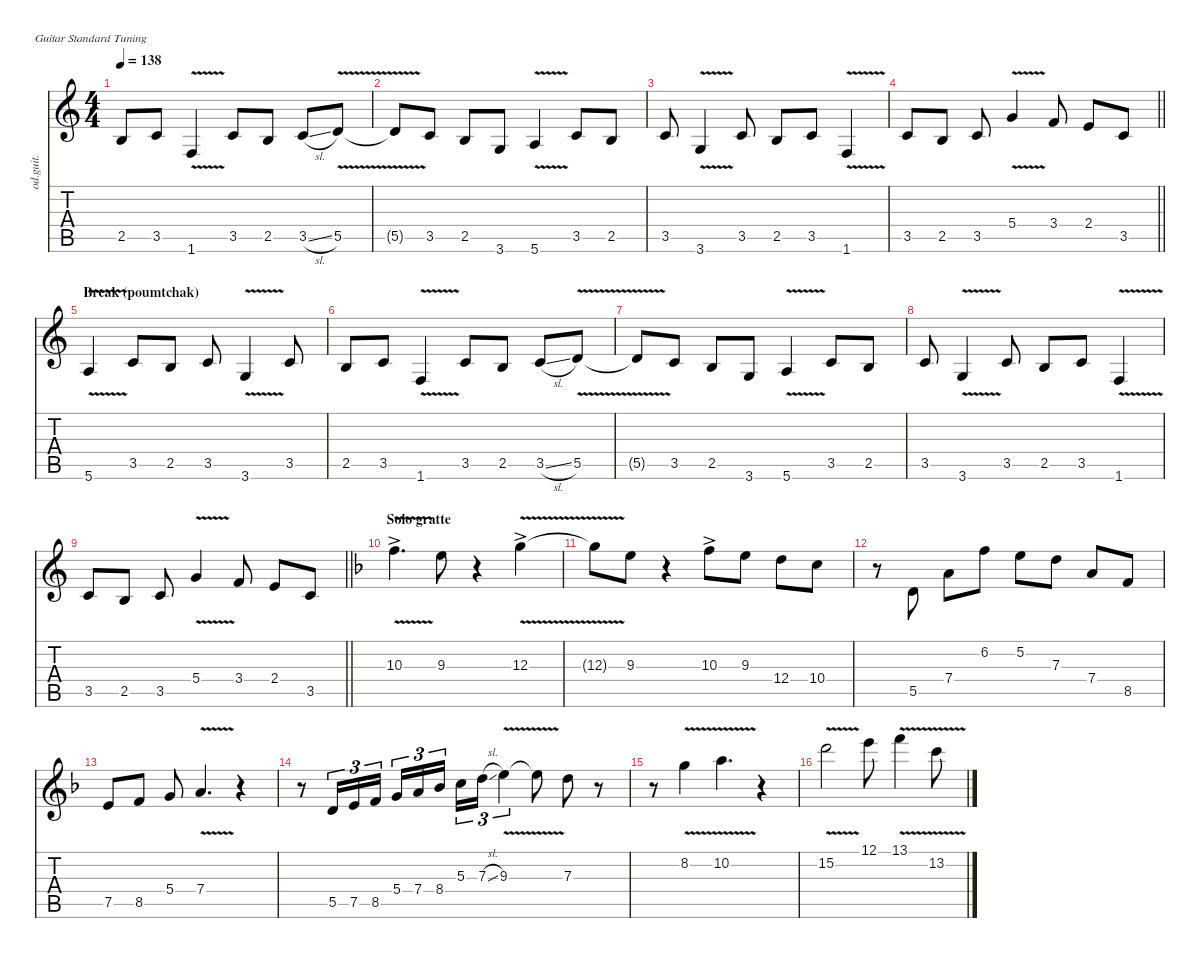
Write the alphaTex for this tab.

\defaultSystemsLayout 4
\hideDynamics
\bracketExtendMode nobrackets
\track ("Hichem" "od.guit.") {mute instrument overdrivenguitar}
\staff {score tabs}
\tuning (E4 B3 G3 D3 A2 E2)
\ts (4 4)
\tempo 138
\clef g2
\ks aminor
2.5.8{dy f beam Up} 3.5.8{beam Up} 1.6{v}.4{beam Up} 3.5.8{beam Up} 2.5.8{beam Up} 3.5{sl}.8{beam Up} 5.5{v}.8{beam Up} |
5.5{v t}.8{beam Up} 3.5.8{beam Up} 2.5.8{beam Up} 3.6.8{beam Up} 5.6{v}.4{beam Up} 3.5.8{beam Up} 2.5.8{beam Up} |
3.5.8{beam Up} 3.6{v}.4{beam Up} 3.5.8{beam Up} 2.5.8{beam Up} 3.5.8{beam Up} 1.6{v}.4{beam Up} |
\barLineRight lightlight
3.5.8{beam Up} 2.5.8{beam Up} 3.5.8{beam Up} 5.4{v}.4{beam Up} 3.4.8{beam Up} 2.4.8{beam Up} 3.5.8{beam Up} |
\section ("" "Break (poumtchak)")
5.6{v}.4{beam Up} 3.5.8{beam Up} 2.5.8{beam Up} 3.5.8{beam Up} 3.6{v}.4{beam Up} 3.5.8{beam Up} |
2.5.8{beam Up} 3.5.8{beam Up} 1.6{v}.4{beam Up} 3.5.8{beam Up} 2.5.8{beam Up} 3.5{sl}.8{beam Up} 5.5{v}.8{beam Up} |
5.5{v t}.8{beam Up} 3.5.8{beam Up} 2.5.8{beam Up} 3.6.8{beam Up} 5.6{v}.4{beam Up} 3.5.8{beam Up} 2.5.8{beam Up} |
3.5.8{beam Up} 3.6{v}.4{beam Up} 3.5.8{beam Up} 2.5.8{beam Up} 3.5.8{beam Up} 1.6{v}.4{beam Up} |
\barLineRight lightlight
3.5.8{beam Up} 2.5.8{beam Up} 3.5.8{beam Up} 5.4{v}.4{beam Up} 3.4.8{beam Up} 2.4.8{beam Up} 3.5.8{beam Up} |
\section ("" "Solo gratte")
\ks dminor
10.3{v ac acc forcenatural}.4{d beam Down} 9.3{acc forcenatural}.8{beam Down} r.4{beam Down} 12.3{v ac acc forcenatural}.4{beam Down} |
12.3{v t acc forcenatural}.8{beam Down} 9.3{acc forcenatural}.8{beam Down} r.4{beam Down} 10.3{ac acc forcenatural}.8{beam Down} 9.3{acc forcenatural}.8{beam Down} 12.4{acc forcenatural}.8{beam Down} 10.4{acc forcenatural}.8{beam Down} |
r.8{beam Down} 5.5{acc forcenatural}.8{beam Up} 7.4{acc forcenatural}.8{beam Down} 6.2{acc forcenatural}.8{beam Down} 5.2{acc forcenatural}.8{beam Down} 7.3{acc forcenatural}.8{beam Down} 7.4{acc forcenatural}.8{beam Up} 8.5{acc forcenatural}.8{beam Up} |
7.5{acc forcenatural}.8{beam Up} 8.5{acc forcenatural}.8{beam Up} 5.4{acc forcenatural}.8{beam Up} 7.4{v acc forcenatural}.4{d beam Up} r.4{beam Up} |
r.8{beam Down} 5.5{acc forcenatural}.16{tu (3 2) beam Up} 7.5{acc forcenatural}.16{tu (3 2) beam Up} 8.5{acc forcenatural}.16{tu (3 2) beam Up} 5.4{acc forcenatural}.16{tu (3 2) beam Up} 7.4{acc forcenatural}.16{tu (3 2) beam Up} 8.4{acc b}.16{tu (3 2) beam Up} 5.3{acc forcenatural}.16{tu (3 2) beam Down} 7.3{sl acc forcenatural}.16{tu (3 2) beam Down} 9.3{v acc forcenatural}.4{tu (3 2) beam Down} 9.3{v t acc forcenatural}.8{beam Down} 7.3{acc forcenatural}.8{beam Down} r.8{beam Down} |
r.8{beam Down} 8.2{v acc forcenatural}.4{beam Down} 10.2{v acc forcenatural}.4{d beam Down} r.4{beam Down} |
15.2{v acc forcenatural}.2{beam Down} 12.1{acc forcenatural}.8{beam Down} 13.1{v acc forcenatural}.4{beam Down} 13.2{v acc forcenatural}.8{beam Down}
